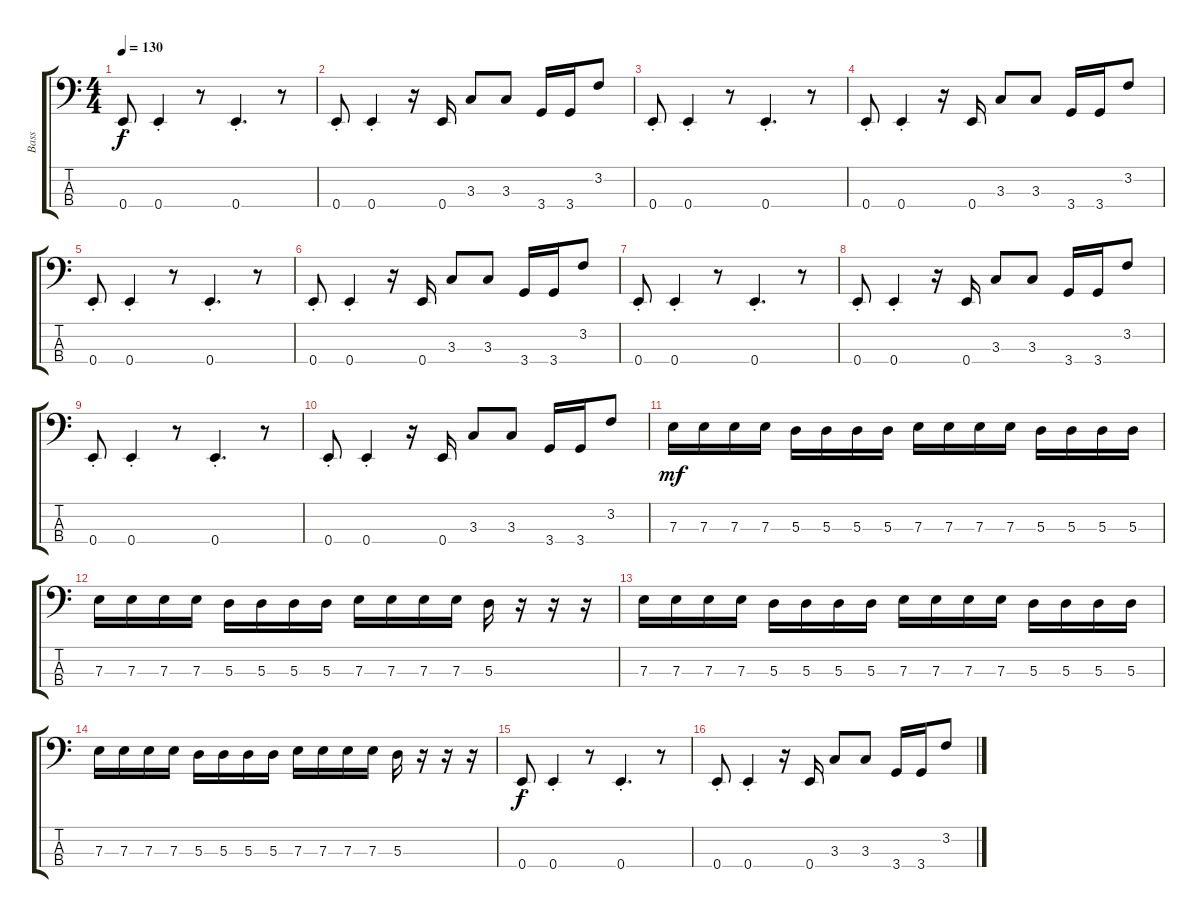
\track ("Bass" "Bass") {instrument electricbassfinger}
\staff {score tabs}
\tuning (G2 D2 A1 E1) {hide}
\ts (4 4)
\tempo 130
\clef f4
\ks c
0.4{st}.8{dy f} 0.4{st}.4 r.8 0.4{st}.4{d} r.8 |
0.4{st}.8 0.4{st}.4 r.16 0.4.16 3.3.8 3.3.8 3.4.16 3.4.16 3.2.8 |
0.4{st}.8 0.4{st}.4 r.8 0.4{st}.4{d} r.8 |
0.4{st}.8 0.4{st}.4 r.16 0.4.16 3.3.8 3.3.8 3.4.16 3.4.16 3.2.8 |
0.4{st}.8 0.4{st}.4 r.8 0.4{st}.4{d} r.8 |
0.4{st}.8 0.4{st}.4 r.16 0.4.16 3.3.8 3.3.8 3.4.16 3.4.16 3.2.8 |
0.4{st}.8 0.4{st}.4 r.8 0.4{st}.4{d} r.8 |
0.4{st}.8 0.4{st}.4 r.16 0.4.16 3.3.8 3.3.8 3.4.16 3.4.16 3.2.8 |
0.4{st}.8 0.4{st}.4 r.8 0.4{st}.4{d} r.8 |
0.4{st}.8 0.4{st}.4 r.16 0.4.16 3.3.8 3.3.8 3.4.16 3.4.16 3.2.8 |
7.3.16{dy mf} 7.3.16 7.3.16 7.3.16 5.3.16 5.3.16 5.3.16 5.3.16 7.3.16 7.3.16 7.3.16 7.3.16 5.3.16 5.3.16 5.3.16 5.3.16 |
7.3.16 7.3.16 7.3.16 7.3.16 5.3.16 5.3.16 5.3.16 5.3.16 7.3.16 7.3.16 7.3.16 7.3.16 5.3.16 r.16 r.16 r.16 |
7.3.16 7.3.16 7.3.16 7.3.16 5.3.16 5.3.16 5.3.16 5.3.16 7.3.16 7.3.16 7.3.16 7.3.16 5.3.16 5.3.16 5.3.16 5.3.16 |
7.3.16 7.3.16 7.3.16 7.3.16 5.3.16 5.3.16 5.3.16 5.3.16 7.3.16 7.3.16 7.3.16 7.3.16 5.3.16 r.16 r.16 r.16 |
0.4{st}.8{dy f} 0.4{st}.4 r.8 0.4{st}.4{d} r.8 |
0.4{st}.8 0.4{st}.4 r.16 0.4.16 3.3.8 3.3.8 3.4.16 3.4.16 3.2.8
